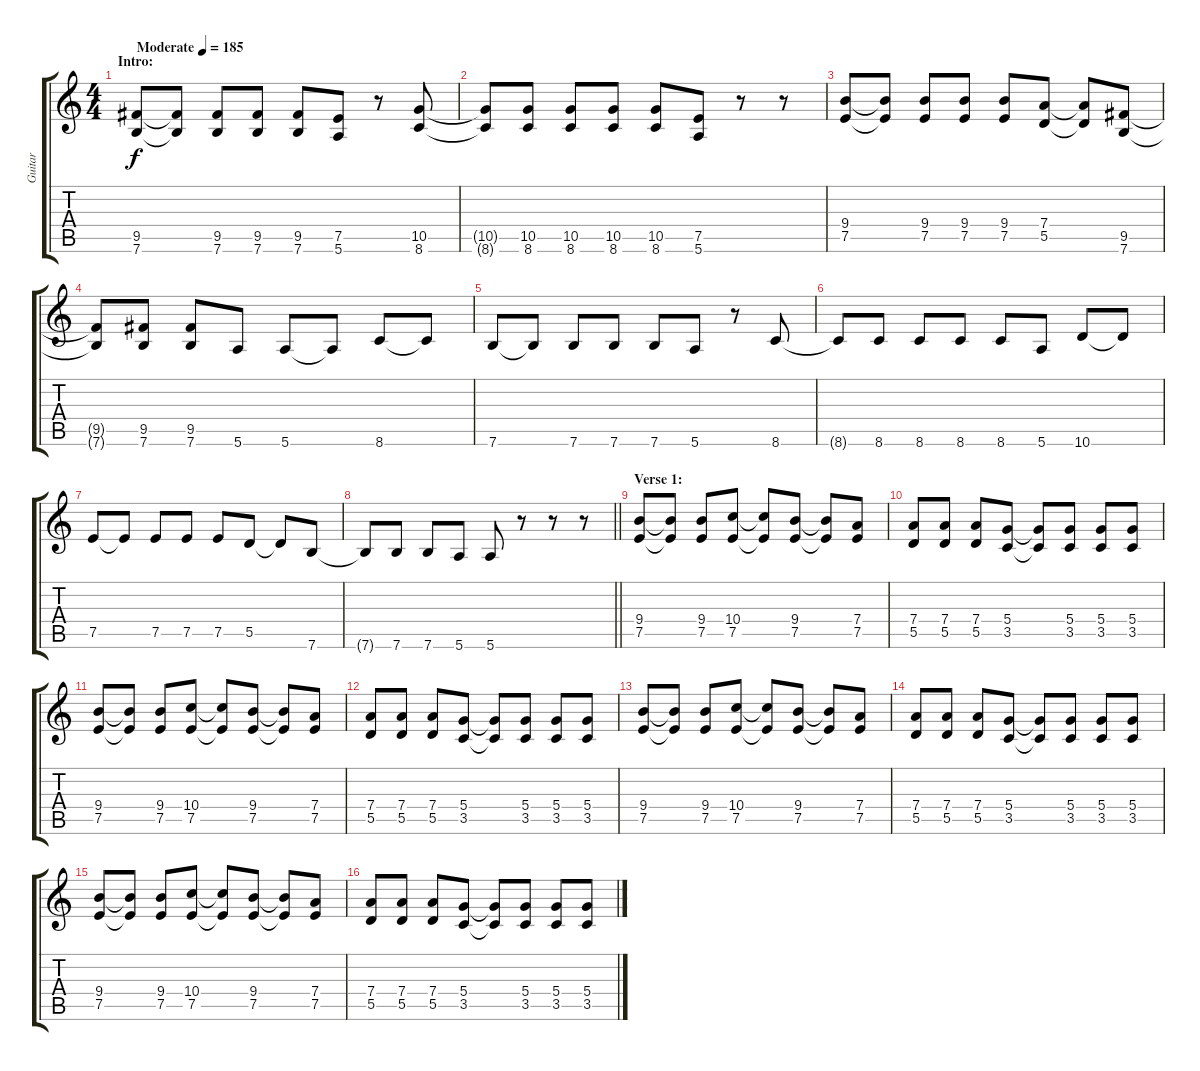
\track ("Guitar" "Guitar") {instrument distortionguitar}
\staff {score tabs}
\tuning (E4 B3 G3 D3 A2 E2) {hide}
\ts (4 4)
\section ("" "Intro:")
\tempo (185 "Moderate")
\clef g2
\ks c
(9.5 7.6).8{dy f instrument distortionguitar} (9.5{t} 7.6{t}).8 (9.5 7.6).8 (9.5 7.6).8 (9.5 7.6).8 (7.5 5.6).8 r.8 (10.5 8.6).8 |
(10.5{t} 8.6{t}).8 (10.5 8.6).8 (10.5 8.6).8 (10.5 8.6).8 (10.5 8.6).8 (7.5 5.6).8 r.8 r.8 |
(9.4 7.5).8 (9.4{t} 7.5{t}).8 (9.4 7.5).8 (9.4 7.5).8 (9.4 7.5).8 (7.4 5.5).8 (7.4{t} 5.5{t}).8 (9.5 7.6).8 |
(9.5{t} 7.6{t}).8 (9.5 7.6).8 (9.5 7.6).8 5.6.8 5.6.8 5.6{t}.8 8.6.8 8.6{t}.8 |
7.6.8 7.6{t}.8 7.6.8 7.6.8 7.6.8 5.6.8 r.8 8.6.8 |
8.6{t}.8 8.6.8 8.6.8 8.6.8 8.6.8 5.6.8 10.6.8 10.6{t}.8 |
7.5.8 7.5{t}.8 7.5.8 7.5.8 7.5.8 5.5.8 5.5{t}.8 7.6.8 |
\barLineRight lightlight
7.6{t}.8 7.6.8 7.6.8 5.6.8 5.6.8 r.8 r.8 r.8 |
\section ("" "Verse 1:")
(9.4 7.5).8 (9.4{t} 7.5{t}).8 (9.4 7.5).8 (10.4 7.5).8 (10.4{t} 7.5{t}).8 (9.4 7.5).8 (9.4{t} 7.5{t}).8 (7.4 7.5).8 |
(7.4 5.5).8 (7.4 5.5).8 (7.4 5.5).8 (5.4 3.5).8 (5.4{t} 3.5{t}).8 (5.4 3.5).8 (5.4 3.5).8 (5.4 3.5).8 |
(9.4 7.5).8 (9.4{t} 7.5{t}).8 (9.4 7.5).8 (10.4 7.5).8 (10.4{t} 7.5{t}).8 (9.4 7.5).8 (9.4{t} 7.5{t}).8 (7.4 7.5).8 |
(7.4 5.5).8 (7.4 5.5).8 (7.4 5.5).8 (5.4 3.5).8 (5.4{t} 3.5{t}).8 (5.4 3.5).8 (5.4 3.5).8 (5.4 3.5).8 |
(9.4 7.5).8 (9.4{t} 7.5{t}).8 (9.4 7.5).8 (10.4 7.5).8 (10.4{t} 7.5{t}).8 (9.4 7.5).8 (9.4{t} 7.5{t}).8 (7.4 7.5).8 |
(7.4 5.5).8 (7.4 5.5).8 (7.4 5.5).8 (5.4 3.5).8 (5.4{t} 3.5{t}).8 (5.4 3.5).8 (5.4 3.5).8 (5.4 3.5).8 |
(9.4 7.5).8 (9.4{t} 7.5{t}).8 (9.4 7.5).8 (10.4 7.5).8 (10.4{t} 7.5{t}).8 (9.4 7.5).8 (9.4{t} 7.5{t}).8 (7.4 7.5).8 |
(7.4 5.5).8 (7.4 5.5).8 (7.4 5.5).8 (5.4 3.5).8 (5.4{t} 3.5{t}).8 (5.4 3.5).8 (5.4 3.5).8 (5.4 3.5).8
